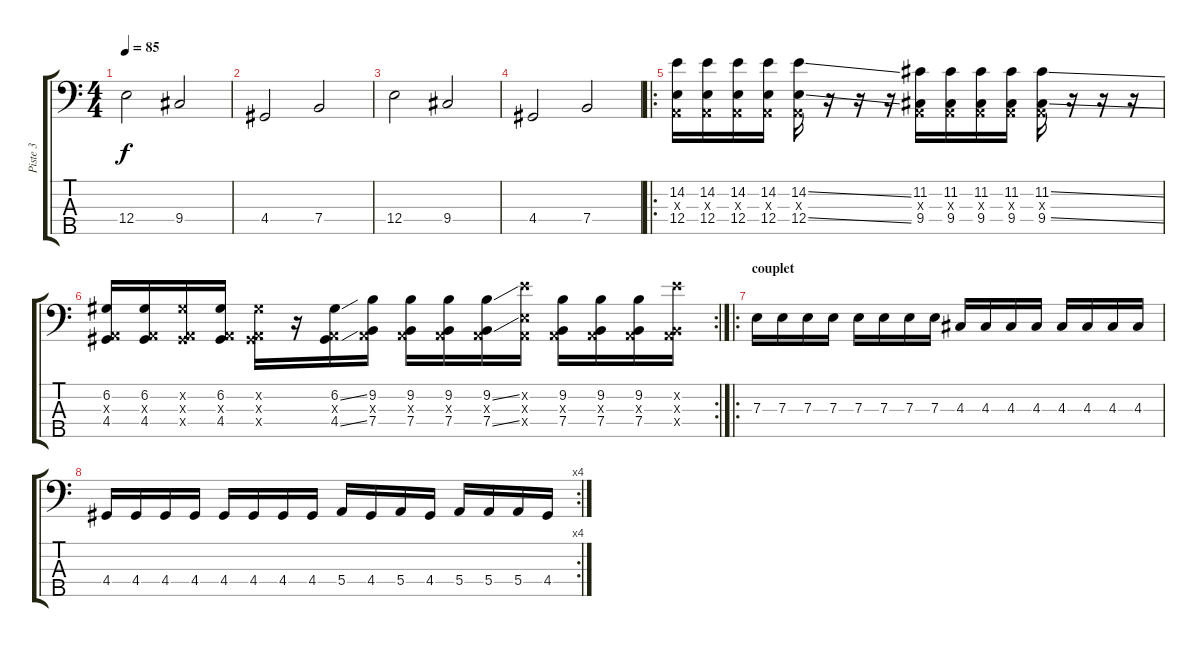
\track ("Piste 3" "Piste 3") {instrument slapbass1}
\staff {score tabs}
\tuning (G2 D2 A1 E1 B0) {hide}
\ts (4 4)
\tempo 85
\clef f4
\ks c
12.4.2{dy f} 9.4.2 |
4.4.2 7.4.2 |
12.4.2 9.4.2 |
4.4.2 7.4.2 |
\ro
(14.2 0.3{x} 12.4).16{instrument slapbass1} (14.2 0.3{x} 12.4).16 (14.2 0.3{x} 12.4).16 (14.2 0.3{x} 12.4).16 (14.2{ss} 0.3{x} 12.4{ss}).16 r.16 r.16 r.16 (11.2 0.3{x} 9.4).16 (11.2 0.3{x} 9.4).16 (11.2 0.3{x} 9.4).16 (11.2 0.3{x} 9.4).16 (11.2{ss} 0.3{x} 9.4{ss}).16 r.16 r.16 r.16 |
\rc 2
(6.2 0.3{x} 4.4).16 (6.2 0.3{x} 4.4).16 (6.2{x} 0.3{x} 4.4{x}).16 (6.2 0.3{x} 4.4).16 (6.2{x} 0.3{x} 4.4{x}).16 r.16 (6.2{ss} 0.3{x} 4.4{ss}).16 (9.2 0.3{x} 7.4).16 (9.2 0.3{x} 7.4).16 (9.2 0.3{x} 7.4).16 (9.2{ss} 0.3{x} 7.4{ss}).16 (14.2{x} 0.3{x} 12.4{x}).16 (9.2 0.3{x} 7.4).16 (9.2 0.3{x} 7.4).16 (9.2 0.3{x} 7.4).16 (14.2{x} 0.3{x} 7.4{x}).16 |
\ro
\section ("" "couplet")
7.3.16 7.3.16 7.3.16 7.3.16 7.3.16 7.3.16 7.3.16 7.3.16 4.3.16 4.3.16 4.3.16 4.3.16 4.3.16 4.3.16 4.3.16 4.3.16 |
\rc 4
4.4.16 4.4.16 4.4.16 4.4.16 4.4.16 4.4.16 4.4.16 4.4.16 5.4.16 4.4.16 5.4.16 4.4.16 5.4.16 5.4.16 5.4.16 4.4.16
